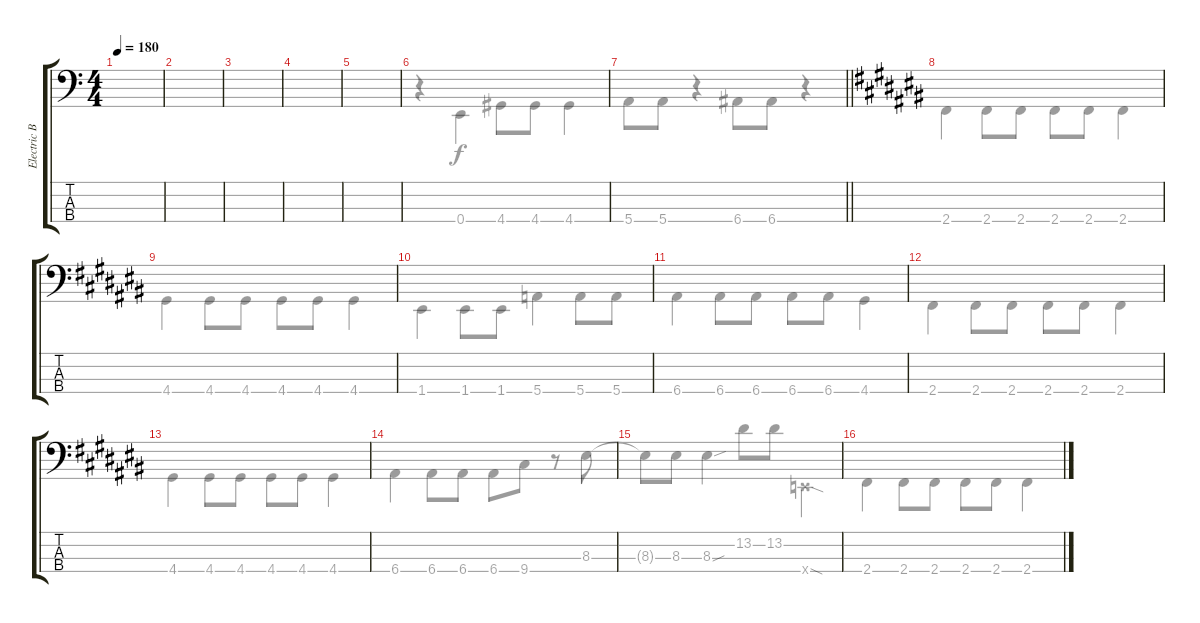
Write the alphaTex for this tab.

\track ("Electric Bass" "Electric B") {instrument electricbassfinger}
\staff {score tabs}
\tuning (G2 D2 A1 E1) {hide}
\voice
\ts (4 4)
\tempo 180
\clef f4
\ks c
|
|
|
|
|
|
\barLineRight lightlight
|
\ks c#
|
|
|
|
|
|
|
|
\voice
\clef f4
\ks c
|
|
|
|
|
r.4 0.4.4 4.4.8 4.4.8 4.4.4 |
\barLineRight lightlight
5.4.8 5.4.8 r.4 6.4.8 6.4.8 r.4 |
\ks c#
2.4.4 2.4.8 2.4.8 2.4.8 2.4.8 2.4.4 |
4.4.4 4.4.8 4.4.8 4.4.8 4.4.8 4.4.4 |
1.4.4 1.4.8 1.4.8 5.4.4 5.4.8 5.4.8 |
6.4.4 6.4.8 6.4.8 6.4.8 6.4.8 4.4.4 |
2.4.4 2.4.8 2.4.8 2.4.8 2.4.8 2.4.4 |
4.4.4 4.4.8 4.4.8 4.4.8 4.4.8 4.4.4 |
6.4.4 6.4.8 6.4.8 6.4.8 9.4.8 r.8 8.3.8 |
8.3{t}.8 8.3.8 8.3{sou}.4 13.2.8 13.2.8 0.4{sod x}.4 |
2.4.4 2.4.8 2.4.8 2.4.8 2.4.8 2.4.4
